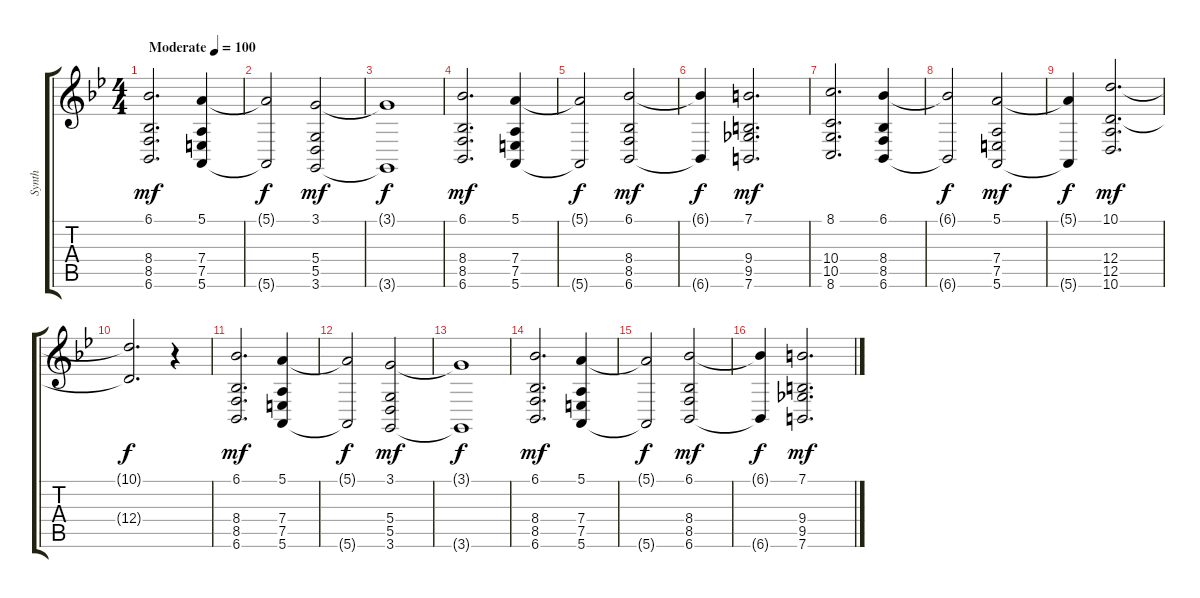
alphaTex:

\track ("Synth" "Synth") {instrument pad4choir}
\staff {score tabs}
\tuning (E4 B3 G3 D3 A2 E2) {hide}
\ts (4 4)
\tempo (100 "Moderate")
\clef g2
\ks bb
(6.1 8.4 8.5 6.6).2{d dy mf instrument pad4choir} (5.1 7.4 7.5 5.6).4 |
(5.1{t} 5.6{t}).2{dy f} (3.1 5.4 5.5 3.6).2{dy mf} |
(3.1{t} 3.6{t}).1{dy f} |
(6.1 8.4 8.5 6.6).2{d dy mf} (5.1 7.4 7.5 5.6).4 |
(5.1{t} 5.6{t}).2{dy f} (6.1 8.4 8.5 6.6).2{dy mf} |
(6.1{t} 6.6{t}).4{dy f} (7.1 9.4 9.5 7.6).2{d dy mf} |
(8.1 10.4 10.5 8.6).2{d} (6.1 8.4 8.5 6.6).4 |
(6.1{t} 6.6{t}).2{dy f} (5.1 7.4 7.5 5.6).2{dy mf} |
(5.1{t} 5.6{t}).4{dy f} (10.1 12.4 12.5 10.6).2{d dy mf} |
(10.1{t} 12.4{t}).2{d dy f} r.4 |
(6.1 8.4 8.5 6.6).2{d dy mf} (5.1 7.4 7.5 5.6).4 |
(5.1{t} 5.6{t}).2{dy f} (3.1 5.4 5.5 3.6).2{dy mf} |
(3.1{t} 3.6{t}).1{dy f} |
(6.1 8.4 8.5 6.6).2{d dy mf} (5.1 7.4 7.5 5.6).4 |
(5.1{t} 5.6{t}).2{dy f} (6.1 8.4 8.5 6.6).2{dy mf} |
(6.1{t} 6.6{t}).4{dy f} (7.1 9.4 9.5 7.6).2{d dy mf}
